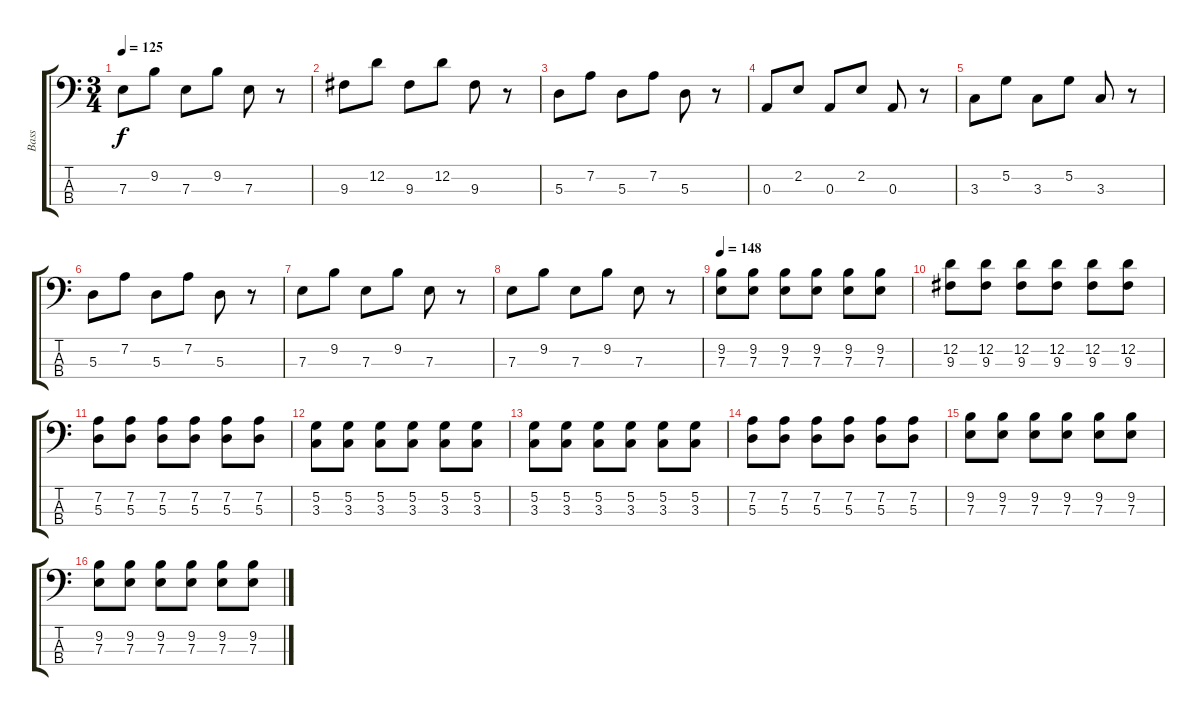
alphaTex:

\track ("Bass" "Bass") {instrument electricbassfinger}
\staff {score tabs}
\tuning (G2 D2 A1 E1) {hide}
\ts (3 4)
\tempo 125
\clef f4
\ks c
7.3.8{dy f} 9.2.8 7.3.8 9.2.8 7.3.8 r.8 |
9.3.8 12.2.8 9.3.8 12.2.8 9.3.8 r.8 |
5.3.8 7.2.8 5.3.8 7.2.8 5.3.8 r.8 |
0.3.8 2.2.8 0.3.8 2.2.8 0.3.8 r.8 |
3.3.8 5.2.8 3.3.8 5.2.8 3.3.8 r.8 |
5.3.8 7.2.8 5.3.8 7.2.8 5.3.8 r.8 |
7.3.8 9.2.8 7.3.8 9.2.8 7.3.8 r.8 |
7.3.8 9.2.8 7.3.8 9.2.8 7.3.8 r.8 |
\tempo 148
(9.2 7.3).8 (9.2 7.3).8 (9.2 7.3).8 (9.2 7.3).8 (9.2 7.3).8 (9.2 7.3).8 |
(12.2 9.3).8 (12.2 9.3).8 (12.2 9.3).8 (12.2 9.3).8 (12.2 9.3).8 (12.2 9.3).8 |
(7.2 5.3).8 (7.2 5.3).8 (7.2 5.3).8 (7.2 5.3).8 (7.2 5.3).8 (7.2 5.3).8 |
(5.2 3.3).8 (5.2 3.3).8 (5.2 3.3).8 (5.2 3.3).8 (5.2 3.3).8 (5.2 3.3).8 |
(5.2 3.3).8 (5.2 3.3).8 (5.2 3.3).8 (5.2 3.3).8 (5.2 3.3).8 (5.2 3.3).8 |
(7.2 5.3).8 (7.2 5.3).8 (7.2 5.3).8 (7.2 5.3).8 (7.2 5.3).8 (7.2 5.3).8 |
(9.2 7.3).8 (9.2 7.3).8 (9.2 7.3).8 (9.2 7.3).8 (9.2 7.3).8 (9.2 7.3).8 |
(9.2 7.3).8 (9.2 7.3).8 (9.2 7.3).8 (9.2 7.3).8 (9.2 7.3).8 (9.2 7.3).8
